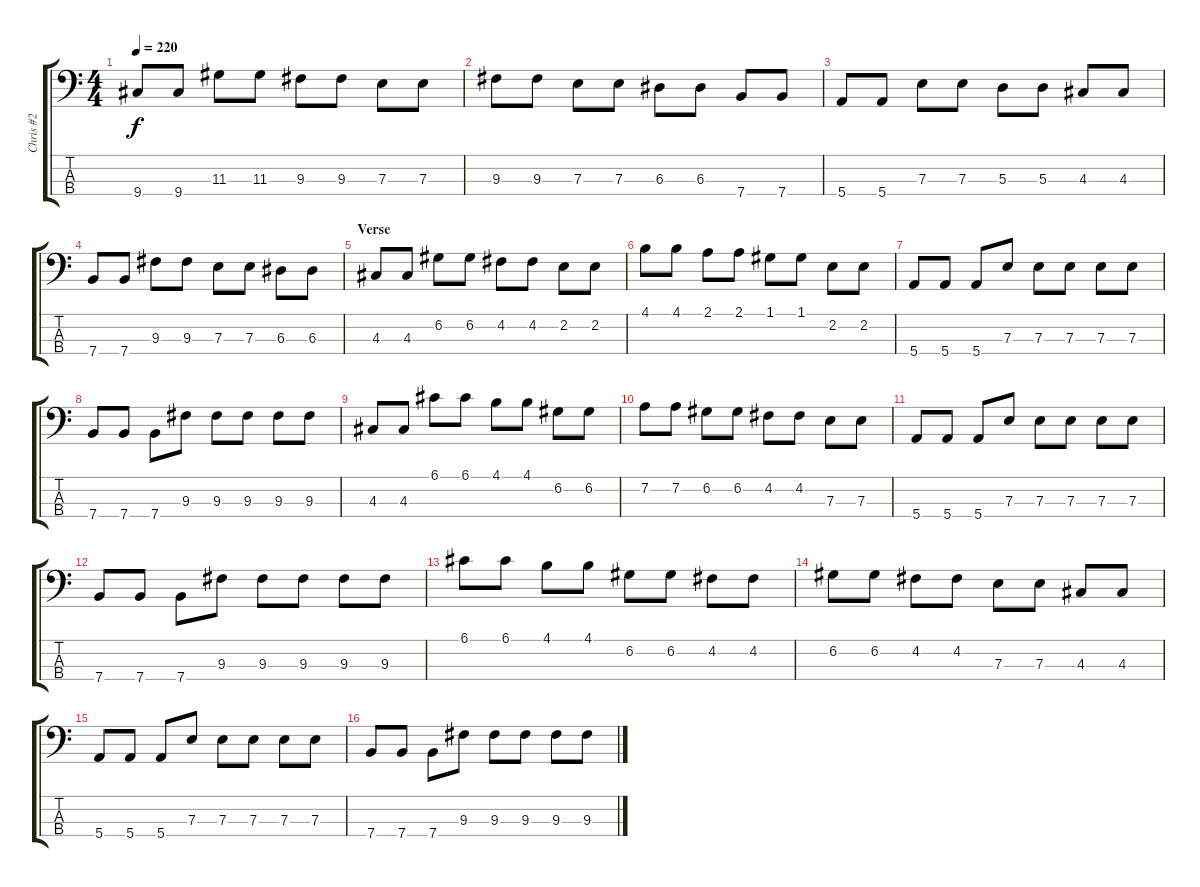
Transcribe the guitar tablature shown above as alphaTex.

\track ("Chris #2 " "Chris #2 ") {instrument electricbassfinger}
\staff {score tabs}
\tuning (G2 D2 A1 E1) {hide}
\ts (4 4)
\tempo 220
\clef f4
\ks c
9.4.8{dy f} 9.4.8 11.3.8 11.3.8 9.3.8 9.3.8 7.3.8 7.3.8 |
9.3.8 9.3.8 7.3.8 7.3.8 6.3.8 6.3.8 7.4.8 7.4.8 |
5.4.8 5.4.8 7.3.8 7.3.8 5.3.8 5.3.8 4.3.8 4.3.8 |
7.4.8 7.4.8 9.3.8 9.3.8 7.3.8 7.3.8 6.3.8 6.3.8 |
\section ("" "Verse")
4.3.8 4.3.8 6.2.8 6.2.8 4.2.8 4.2.8 2.2.8 2.2.8 |
4.1.8 4.1.8 2.1.8 2.1.8 1.1.8 1.1.8 2.2.8 2.2.8 |
5.4.8 5.4.8 5.4.8 7.3.8 7.3.8 7.3.8 7.3.8 7.3.8 |
7.4.8 7.4.8 7.4.8 9.3.8 9.3.8 9.3.8 9.3.8 9.3.8 |
4.3.8 4.3.8 6.1.8 6.1.8 4.1.8 4.1.8 6.2.8 6.2.8 |
7.2.8 7.2.8 6.2.8 6.2.8 4.2.8 4.2.8 7.3.8 7.3.8 |
5.4.8 5.4.8 5.4.8 7.3.8 7.3.8 7.3.8 7.3.8 7.3.8 |
7.4.8 7.4.8 7.4.8 9.3.8 9.3.8 9.3.8 9.3.8 9.3.8 |
6.1.8 6.1.8 4.1.8 4.1.8 6.2.8 6.2.8 4.2.8 4.2.8 |
6.2.8 6.2.8 4.2.8 4.2.8 7.3.8 7.3.8 4.3.8 4.3.8 |
5.4.8 5.4.8 5.4.8 7.3.8 7.3.8 7.3.8 7.3.8 7.3.8 |
7.4.8 7.4.8 7.4.8 9.3.8 9.3.8 9.3.8 9.3.8 9.3.8
